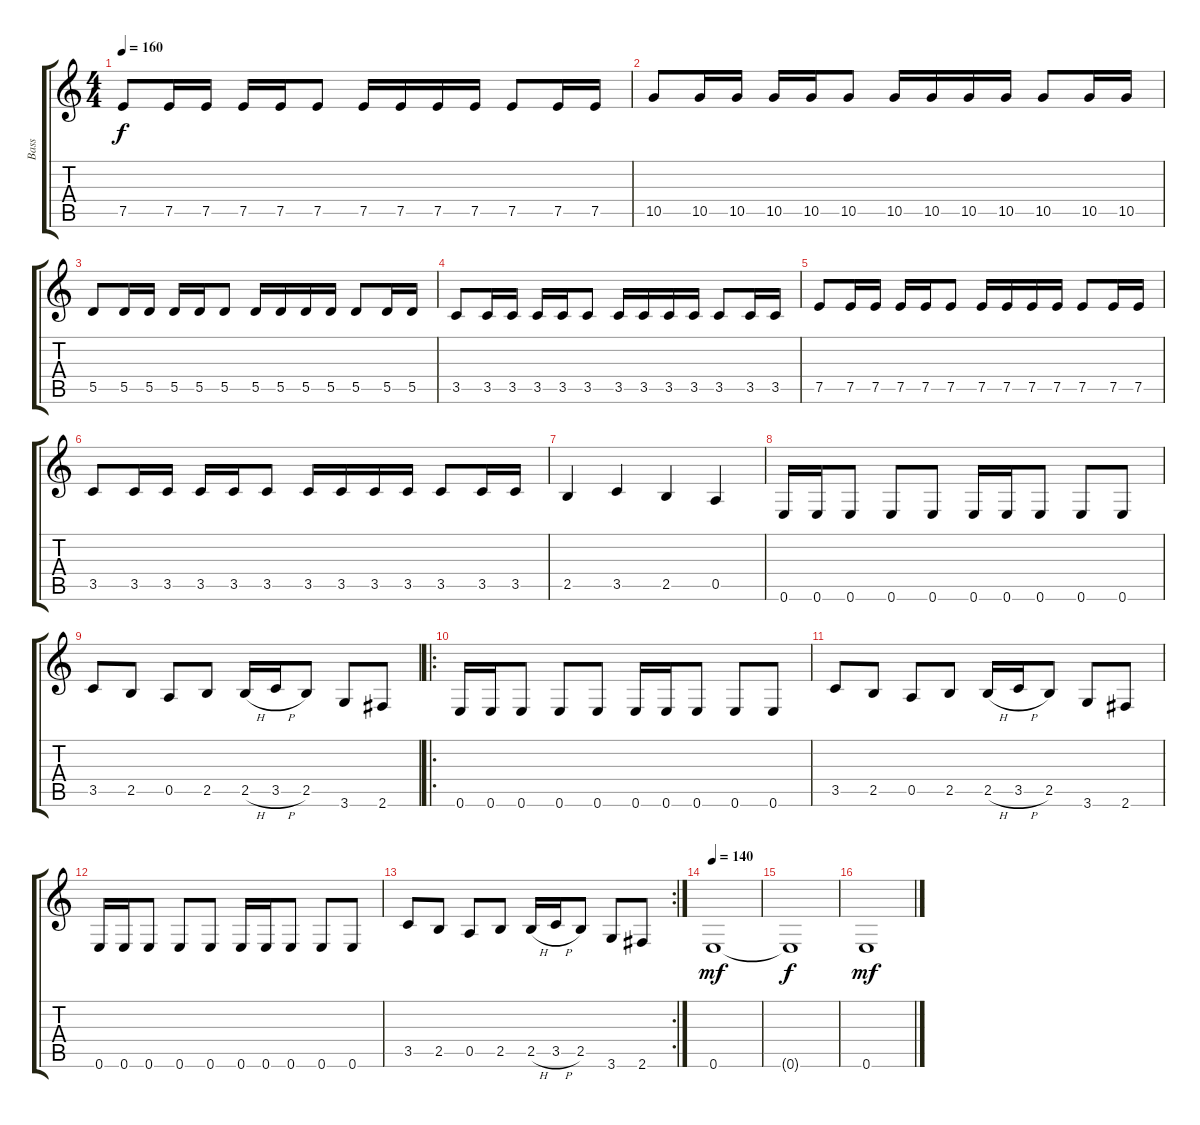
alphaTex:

\track ("Bass" "Bass") {instrument electricbasspick}
\staff {score tabs}
\tuning (E4 B3 G3 D3 A2 E2) {hide}
\ts (4 4)
\tempo 160
\clef g2
\ks c
7.5.8{dy f} 7.5.16 7.5.16 7.5.16 7.5.16 7.5.8 7.5.16 7.5.16 7.5.16 7.5.16 7.5.8 7.5.16 7.5.16 |
10.5.8 10.5.16 10.5.16 10.5.16 10.5.16 10.5.8 10.5.16 10.5.16 10.5.16 10.5.16 10.5.8 10.5.16 10.5.16 |
5.5.8 5.5.16 5.5.16 5.5.16 5.5.16 5.5.8 5.5.16 5.5.16 5.5.16 5.5.16 5.5.8 5.5.16 5.5.16 |
3.5.8 3.5.16 3.5.16 3.5.16 3.5.16 3.5.8 3.5.16 3.5.16 3.5.16 3.5.16 3.5.8 3.5.16 3.5.16 |
7.5.8 7.5.16 7.5.16 7.5.16 7.5.16 7.5.8 7.5.16 7.5.16 7.5.16 7.5.16 7.5.8 7.5.16 7.5.16 |
3.5.8 3.5.16 3.5.16 3.5.16 3.5.16 3.5.8 3.5.16 3.5.16 3.5.16 3.5.16 3.5.8 3.5.16 3.5.16 |
2.5.4 3.5.4 2.5.4 0.5.4 |
0.6.16 0.6.16 0.6.8 0.6.8 0.6.8 0.6.16 0.6.16 0.6.8 0.6.8 0.6.8 |
3.5.8 2.5.8 0.5.8 2.5.8 2.5{h}.16 3.5{h}.16 2.5.8 3.6.8 2.6.8 |
\ro
0.6.16 0.6.16 0.6.8 0.6.8 0.6.8 0.6.16 0.6.16 0.6.8 0.6.8 0.6.8 |
3.5.8 2.5.8 0.5.8 2.5.8 2.5{h}.16 3.5{h}.16 2.5.8 3.6.8 2.6.8 |
0.6.16 0.6.16 0.6.8 0.6.8 0.6.8 0.6.16 0.6.16 0.6.8 0.6.8 0.6.8 |
\rc 2
3.5.8 2.5.8 0.5.8 2.5.8 2.5{h}.16 3.5{h}.16 2.5.8 3.6.8 2.6.8 |
\tempo 140
0.6.1{dy mf} |
0.6{t}.1{dy f} |
0.6.1{dy mf}
